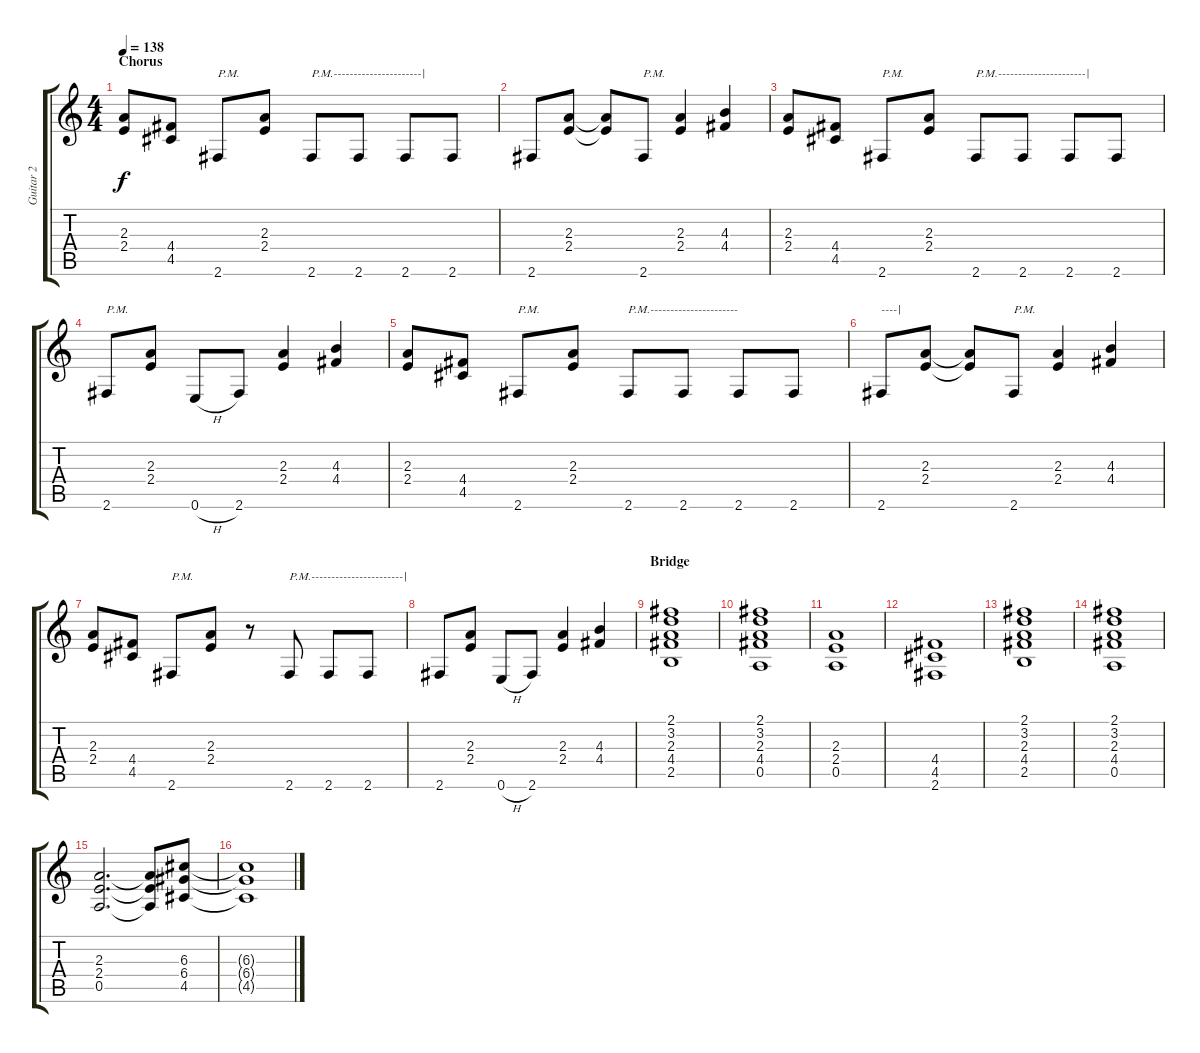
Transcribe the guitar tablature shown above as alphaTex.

\track ("Guitar 2" "Guitar 2") {instrument overdrivenguitar}
\staff {score tabs}
\tuning (E4 B3 G3 D3 A2 E2) {hide}
\ts (4 4)
\section ("" "Chorus")
\tempo 138
\clef g2
\ks c
(2.3 2.4).8{dy f} (4.4 4.5).8 2.6.8{txt "P.M."} (2.3 2.4).8 2.6.8{txt "P.M.----------------------|"} 2.6.8 2.6.8 2.6.8 |
2.6.8 (2.3 2.4).8 (2.3{t} 2.4{t}).8 2.6.8{txt "P.M."} (2.3 2.4).4 (4.3 4.4).4 |
(2.3 2.4).8 (4.4 4.5).8 2.6.8{txt "P.M."} (2.3 2.4).8 2.6.8{txt "P.M.----------------------|"} 2.6.8 2.6.8 2.6.8 |
2.6.8{txt "P.M."} (2.3 2.4).8 0.6{h}.8 2.6.8 (2.3 2.4).4 (4.3 4.4).4 |
(2.3 2.4).8 (4.4 4.5).8 2.6.8{txt "P.M."} (2.3 2.4).8 2.6.8{txt "P.M.----------------------"} 2.6.8 2.6.8 2.6.8 |
2.6.8{txt "----|"} (2.3 2.4).8 (2.3{t} 2.4{t}).8 2.6.8{txt "P.M."} (2.3 2.4).4 (4.3 4.4).4 |
(2.3 2.4).8 (4.4 4.5).8 2.6.8{txt "P.M."} (2.3 2.4).8 r.8 2.6.8{txt "P.M.-----------------------|"} 2.6.8 2.6.8 |
2.6.8 (2.3 2.4).8 0.6{h}.8 2.6.8 (2.3 2.4).4 (4.3 4.4).4 |
\section ("" "Bridge")
(2.1 3.2 2.3 4.4 2.5).1 |
(2.1 3.2 2.3 4.4 0.5).1 |
(2.3 2.4 0.5).1 |
(4.4 4.5 2.6).1 |
(2.1 3.2 2.3 4.4 2.5).1 |
(2.1 3.2 2.3 4.4 0.5).1 |
(2.3 2.4 0.5).2{d} (2.3{t} 2.4{t} 0.5{t}).8 (6.3 6.4 4.5).8 |
(6.3{t} 6.4{t} 4.5{t}).1
